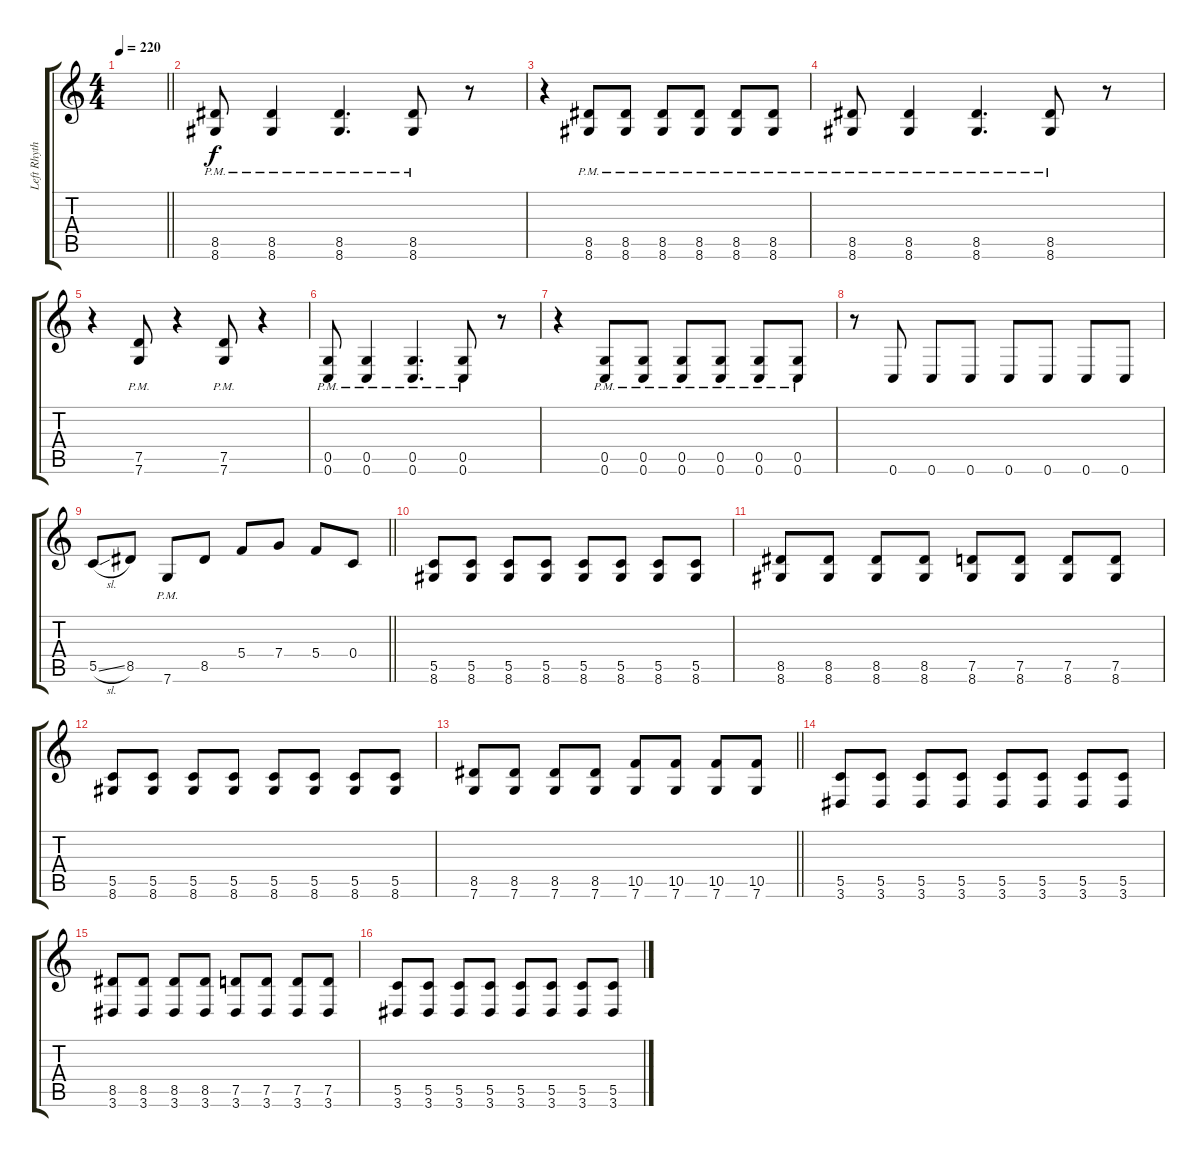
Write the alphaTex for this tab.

\track ("Left Rhythm" "Left Rhyth") {instrument distortionguitar}
\staff {score tabs}
\tuning (D4 A3 F3 C3 G2 C2) {hide}
\ts (4 4)
\tempo 220
\clef g2
\barLineRight lightlight
\ks c
|
\section ("" "")
(8.5{pm} 8.6{pm}).8 (8.5{pm} 8.6{pm}).4 (8.5{pm} 8.6{pm}).4{d} (8.5{pm} 8.6{pm}).8 r.8 |
r.4 (8.5{pm} 8.6{pm}).8 (8.5{pm} 8.6{pm}).8 (8.5{pm} 8.6{pm}).8 (8.5{pm} 8.6{pm}).8 (8.5{pm} 8.6{pm}).8 (8.5{pm} 8.6{pm}).8 |
(8.5{pm} 8.6{pm}).8 (8.5{pm} 8.6{pm}).4 (8.5{pm} 8.6{pm}).4{d} (8.5{pm} 8.6{pm}).8 r.8 |
r.4 (7.5{pm} 7.6{pm}).8 r.4 (7.5{pm} 7.6{pm}).8 r.4 |
(0.5{pm} 0.6{pm}).8 (0.5{pm} 0.6{pm}).4 (0.5{pm} 0.6{pm}).4{d} (0.5{pm} 0.6{pm}).8 r.8 |
r.4 (0.5{pm} 0.6{pm}).8 (0.5{pm} 0.6{pm}).8 (0.5{pm} 0.6{pm}).8 (0.5{pm} 0.6{pm}).8 (0.5{pm} 0.6{pm}).8 (0.5{pm} 0.6{pm}).8 |
r.8 0.6.8 0.6.8 0.6.8 0.6.8 0.6.8 0.6.8 0.6.8 |
\barLineRight lightlight
5.5{sl}.8 8.5.8 7.6{pm}.8 8.5.8 5.4.8 7.4.8 5.4.8 0.4.8 |
\section ("" "")
(5.5 8.6).8 (5.5 8.6).8 (5.5 8.6).8 (5.5 8.6).8 (5.5 8.6).8 (5.5 8.6).8 (5.5 8.6).8 (5.5 8.6).8 |
(8.5 8.6).8 (8.5 8.6).8 (8.5 8.6).8 (8.5 8.6).8 (7.5 8.6).8 (7.5 8.6).8 (7.5 8.6).8 (7.5 8.6).8 |
(5.5 8.6).8 (5.5 8.6).8 (5.5 8.6).8 (5.5 8.6).8 (5.5 8.6).8 (5.5 8.6).8 (5.5 8.6).8 (5.5 8.6).8 |
\barLineRight lightlight
(8.5 7.6).8 (8.5 7.6).8 (8.5 7.6).8 (8.5 7.6).8 (10.5 7.6).8 (10.5 7.6).8 (10.5 7.6).8 (10.5 7.6).8 |
(5.5 3.6).8 (5.5 3.6).8 (5.5 3.6).8 (5.5 3.6).8 (5.5 3.6).8 (5.5 3.6).8 (5.5 3.6).8 (5.5 3.6).8 |
(8.5 3.6).8 (8.5 3.6).8 (8.5 3.6).8 (8.5 3.6).8 (7.5 3.6).8 (7.5 3.6).8 (7.5 3.6).8 (7.5 3.6).8 |
(5.5 3.6).8 (5.5 3.6).8 (5.5 3.6).8 (5.5 3.6).8 (5.5 3.6).8 (5.5 3.6).8 (5.5 3.6).8 (5.5 3.6).8
